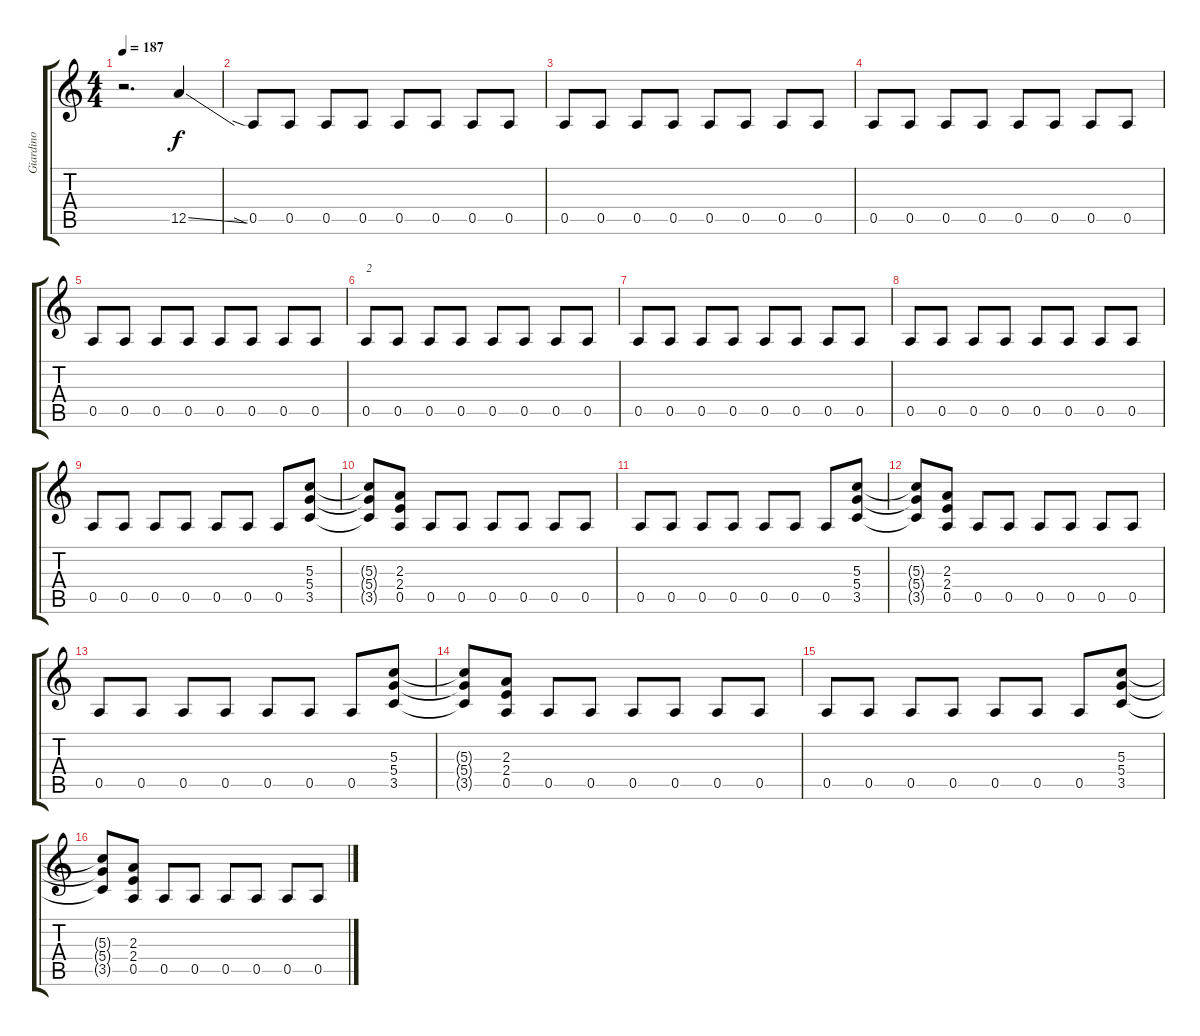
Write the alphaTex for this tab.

\track ("Giardino" "Giardino") {instrument distortionguitar}
\staff {score tabs}
\tuning (E4 B3 G3 D3 A2 E2) {hide}
\ts (4 4)
\tempo 187
\clef g2
\ks c
r.2{d dy f instrument distortionguitar} 12.5{ss}.4 |
0.5{sia}.8 0.5.8 0.5.8 0.5.8 0.5.8 0.5.8 0.5.8 0.5.8 |
0.5.8 0.5.8 0.5.8 0.5.8 0.5.8 0.5.8 0.5.8 0.5.8 |
0.5.8 0.5.8 0.5.8 0.5.8 0.5.8 0.5.8 0.5.8 0.5.8 |
0.5.8 0.5.8 0.5.8 0.5.8 0.5.8 0.5.8 0.5.8 0.5.8 |
0.5.8{txt "2"} 0.5.8 0.5.8 0.5.8 0.5.8 0.5.8 0.5.8 0.5.8 |
0.5.8 0.5.8 0.5.8 0.5.8 0.5.8 0.5.8 0.5.8 0.5.8 |
0.5.8 0.5.8 0.5.8 0.5.8 0.5.8 0.5.8 0.5.8 0.5.8 |
0.5.8 0.5.8 0.5.8 0.5.8 0.5.8 0.5.8 0.5.8 (5.3 5.4 3.5).8 |
(5.3{t} 5.4{t} 3.5{t}).8 (2.3 2.4 0.5).8 0.5.8 0.5.8 0.5.8 0.5.8 0.5.8 0.5.8 |
0.5.8 0.5.8 0.5.8 0.5.8 0.5.8 0.5.8 0.5.8 (5.3 5.4 3.5).8 |
(5.3{t} 5.4{t} 3.5{t}).8 (2.3 2.4 0.5).8 0.5.8 0.5.8 0.5.8 0.5.8 0.5.8 0.5.8 |
0.5.8 0.5.8 0.5.8 0.5.8 0.5.8 0.5.8 0.5.8 (5.3 5.4 3.5).8 |
(5.3{t} 5.4{t} 3.5{t}).8 (2.3 2.4 0.5).8 0.5.8 0.5.8 0.5.8 0.5.8 0.5.8 0.5.8 |
0.5.8 0.5.8 0.5.8 0.5.8 0.5.8 0.5.8 0.5.8 (5.3 5.4 3.5).8 |
(5.3{t} 5.4{t} 3.5{t}).8 (2.3 2.4 0.5).8 0.5.8 0.5.8 0.5.8 0.5.8 0.5.8 0.5.8
